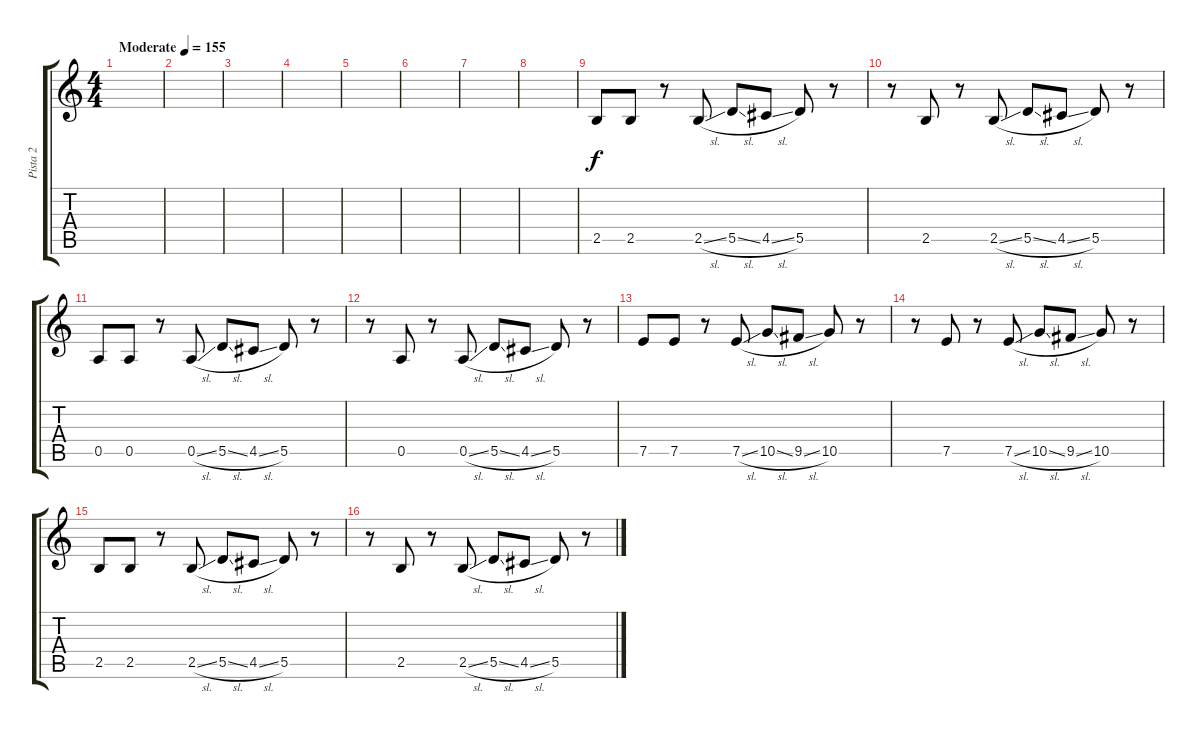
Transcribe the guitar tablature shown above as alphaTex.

\track ("Pista 2" "Pista 2") {instrument distortionguitar}
\staff {score tabs}
\tuning (E4 B3 G3 D3 A2 E2) {hide}
\ts (4 4)
\tempo (155 "Moderate")
\clef g2
\ks c
|
|
|
|
|
|
|
|
2.5.8 2.5.8 r.8 2.5{sl}.8 5.5{sl}.8 4.5{sl}.8 5.5.8 r.8 |
r.8 2.5.8 r.8 2.5{sl}.8 5.5{sl}.8 4.5{sl}.8 5.5.8 r.8 |
0.5.8 0.5.8 r.8 0.5{sl}.8 5.5{sl}.8 4.5{sl}.8 5.5.8 r.8 |
r.8 0.5.8 r.8 0.5{sl}.8 5.5{sl}.8 4.5{sl}.8 5.5.8 r.8 |
7.5.8 7.5.8 r.8 7.5{sl}.8 10.5{sl}.8 9.5{sl}.8 10.5.8 r.8 |
r.8 7.5.8 r.8 7.5{sl}.8 10.5{sl}.8 9.5{sl}.8 10.5.8 r.8 |
2.5.8 2.5.8 r.8 2.5{sl}.8 5.5{sl}.8 4.5{sl}.8 5.5.8 r.8 |
r.8 2.5.8 r.8 2.5{sl}.8 5.5{sl}.8 4.5{sl}.8 5.5.8 r.8
